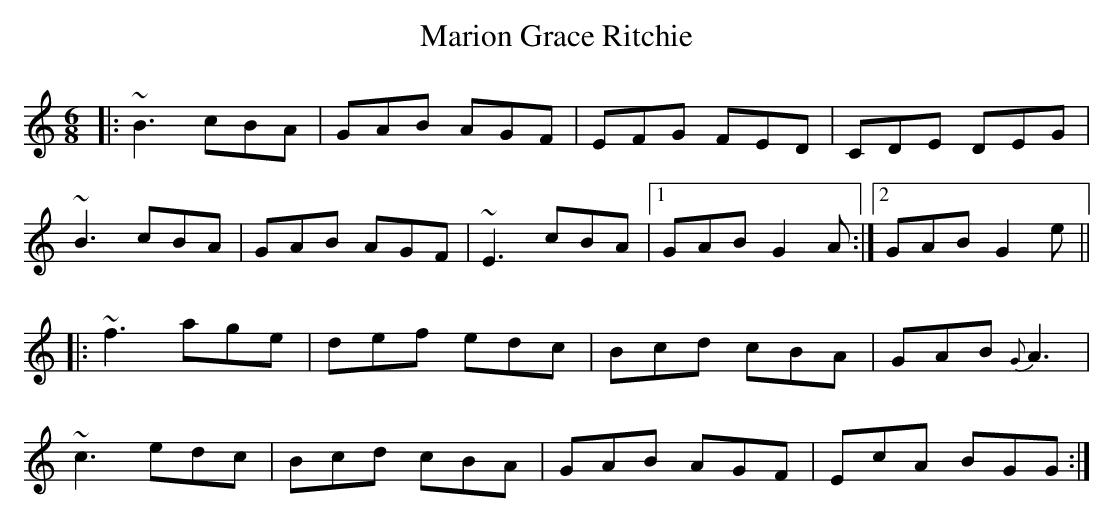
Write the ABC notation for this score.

X:1
T: Marion Grace Ritchie
M: 6/8
L: 1/8
K: Gmix
|:~B3 cBA|GAB AGF|EFG FED|CDE DEG|
~B3 cBA|GAB AGF|~E3 cBA|1 GAB G2A:|2 GAB G2 e||
|:~f3 age|def edc|Bcd cBA|GAB {G}A3|
~c3 edc|Bcd cBA|GAB AGF|EcA BGG:|
